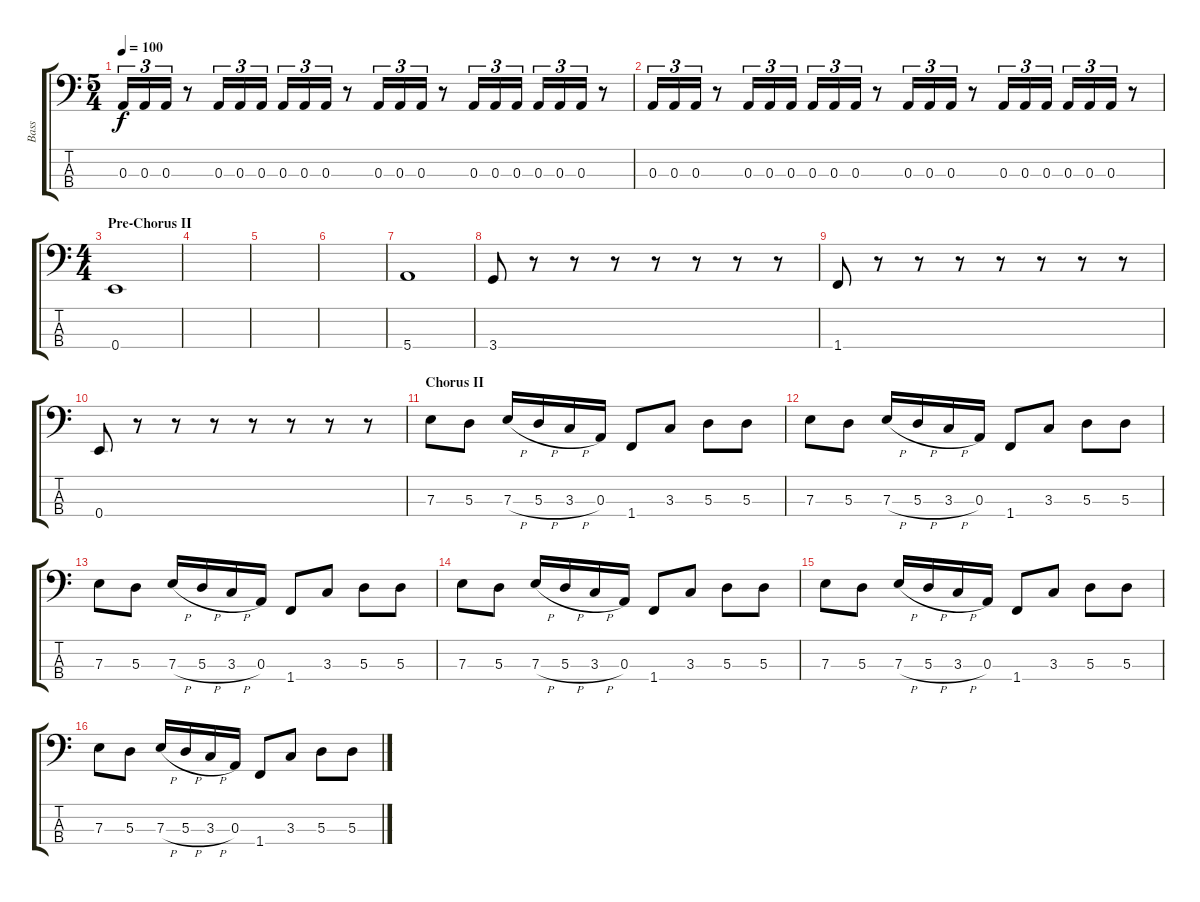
\track ("Bass" "Bass") {instrument electricbassfinger}
\staff {score tabs}
\tuning (G2 D2 A1 E1) {hide}
\ts (5 4)
\tempo 100
\clef f4
\ks c
0.3.16{tu (3 2) dy f} 0.3.16{tu (3 2)} 0.3.16{tu (3 2)} r.8 0.3.16{tu (3 2)} 0.3.16{tu (3 2)} 0.3.16{tu (3 2)} 0.3.16{tu (3 2)} 0.3.16{tu (3 2)} 0.3.16{tu (3 2)} r.8 0.3.16{tu (3 2)} 0.3.16{tu (3 2)} 0.3.16{tu (3 2)} r.8 0.3.16{tu (3 2)} 0.3.16{tu (3 2)} 0.3.16{tu (3 2)} 0.3.16{tu (3 2)} 0.3.16{tu (3 2)} 0.3.16{tu (3 2)} r.8 |
0.3.16{tu (3 2)} 0.3.16{tu (3 2)} 0.3.16{tu (3 2)} r.8 0.3.16{tu (3 2)} 0.3.16{tu (3 2)} 0.3.16{tu (3 2)} 0.3.16{tu (3 2)} 0.3.16{tu (3 2)} 0.3.16{tu (3 2)} r.8 0.3.16{tu (3 2)} 0.3.16{tu (3 2)} 0.3.16{tu (3 2)} r.8 0.3.16{tu (3 2)} 0.3.16{tu (3 2)} 0.3.16{tu (3 2)} 0.3.16{tu (3 2)} 0.3.16{tu (3 2)} 0.3.16{tu (3 2)} r.8 |
\ts (4 4)
\section ("" "Pre-Chorus II")
0.4.1 |
|
|
|
5.4.1 |
3.4.8 r.8 r.8 r.8 r.8 r.8 r.8 r.8 |
1.4.8 r.8 r.8 r.8 r.8 r.8 r.8 r.8 |
0.4.8 r.8 r.8 r.8 r.8 r.8 r.8 r.8 |
\section ("" "Chorus II")
7.3.8 5.3.8 7.3{h}.16 5.3{h}.16 3.3{h}.16 0.3.16 1.4.8 3.3.8 5.3.8 5.3.8 |
7.3.8 5.3.8 7.3{h}.16 5.3{h}.16 3.3{h}.16 0.3.16 1.4.8 3.3.8 5.3.8 5.3.8 |
7.3.8 5.3.8 7.3{h}.16 5.3{h}.16 3.3{h}.16 0.3.16 1.4.8 3.3.8 5.3.8 5.3.8 |
7.3.8 5.3.8 7.3{h}.16 5.3{h}.16 3.3{h}.16 0.3.16 1.4.8 3.3.8 5.3.8 5.3.8 |
7.3.8 5.3.8 7.3{h}.16 5.3{h}.16 3.3{h}.16 0.3.16 1.4.8 3.3.8 5.3.8 5.3.8 |
7.3.8 5.3.8 7.3{h}.16 5.3{h}.16 3.3{h}.16 0.3.16 1.4.8 3.3.8 5.3.8 5.3.8
